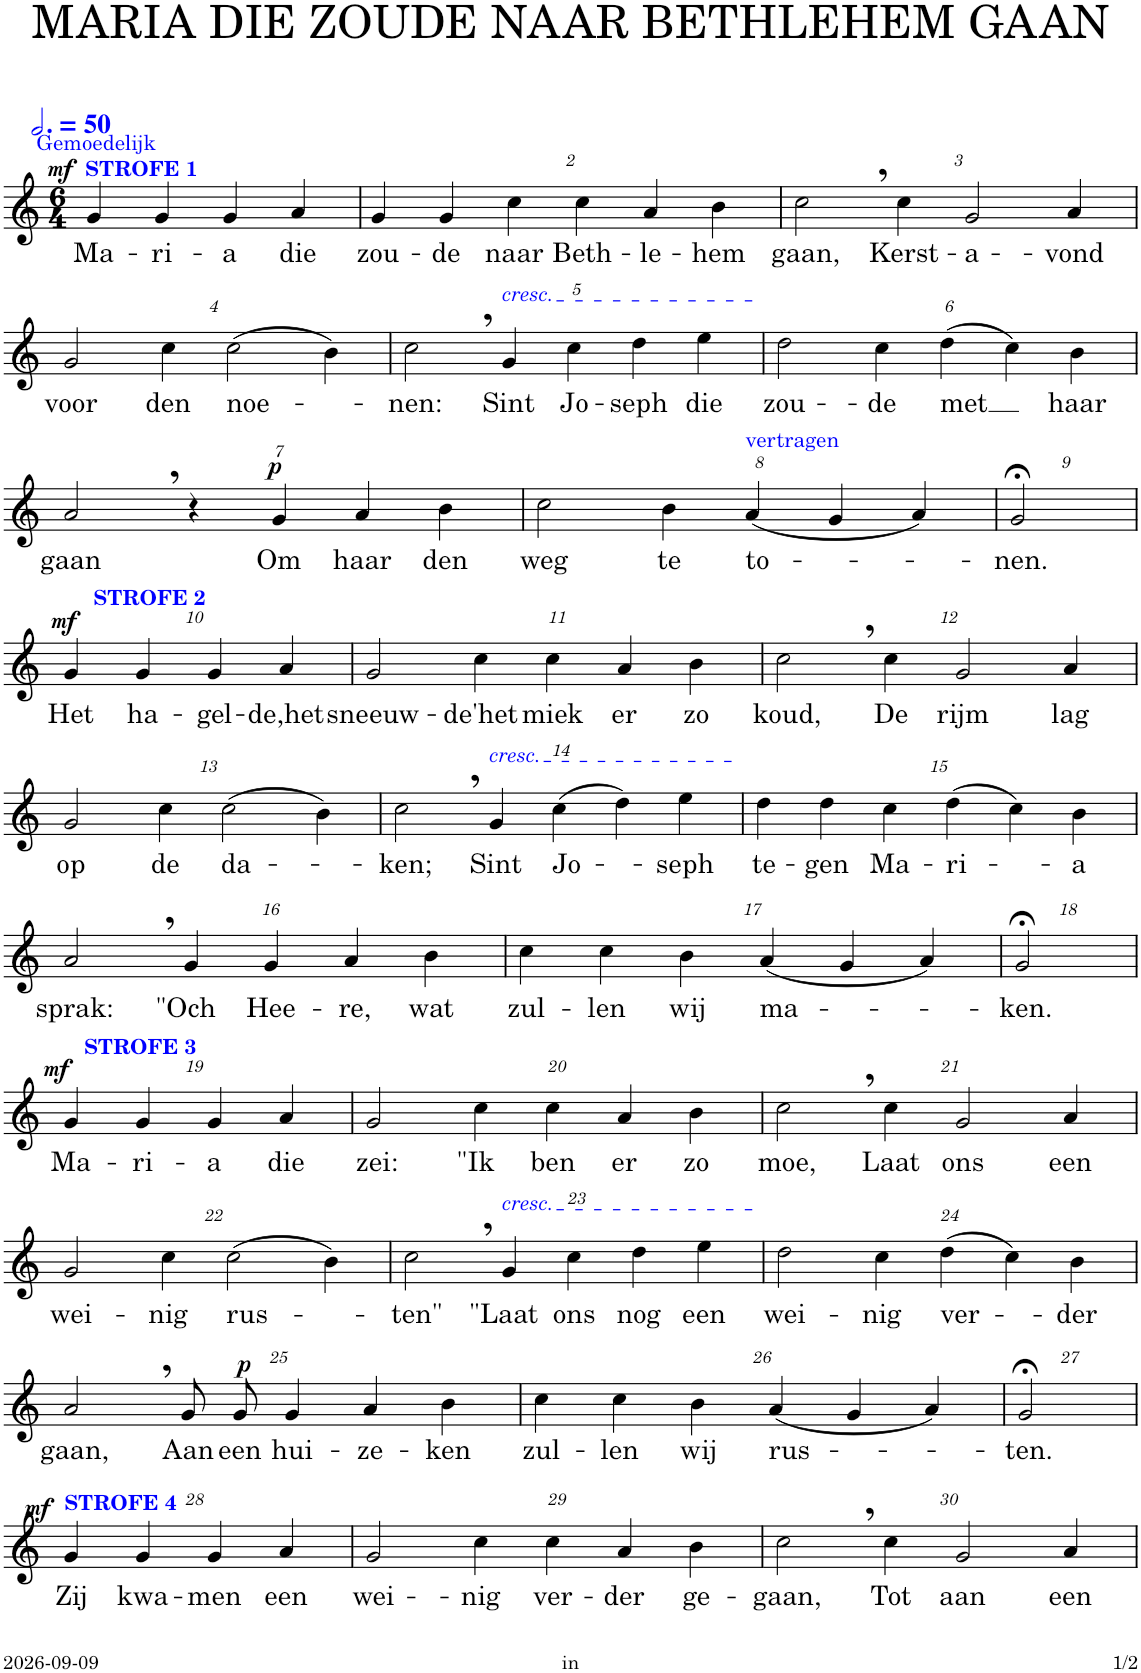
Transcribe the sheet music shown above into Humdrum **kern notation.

**kern	**text	**dynam
*part1	*part1	*part1
*staff1	*staff1	*staff1
*I"Stem	*	*
*clefG2	*	*
*k[]	*	*
*M6/4	*	*
*MM150	*	*
=1X	=1X	=1X
!LO:TX:a:color=#0000FF:t=Gemoedelijk	!	!
!LO:TX:a:B:color=#0000FF:t=STROFE 1	!	!
!	!LO:LY:b	!LO:DY:a
4g/	Ma-	mf
!	!LO:LY:b	!
4g/	-ri-	.
!	!LO:LY:b	!
4g/	-a	.
!	!LO:LY:b	!
4a/	die	.
=2	=2	=2
!	!LO:LY:b	!
4g/	zou-	.
!	!LO:LY:b	!
4g/	-de	.
!	!LO:LY:b	!
4cc\	naar	.
!	!LO:LY:b	!
4cc\	Beth-	.
!	!LO:LY:b	!
4a/	-le-	.
!	!LO:LY:b	!
4b\	-hem	.
=3	=3	=3
!	!LO:LY:b	!
2cc,\	gaan,	.
!	!LO:LY:b	!
4cc\	Kerst-	.
!	!LO:LY:b	!
2g/	-a-	.
!	!LO:LY:b	!
4a/	-vond	.
!!LO:LB:g=z
=4	=4	=4
!	!LO:LY:b	!
2g/	voor	.
!	!LO:LY:b	!
4cc\	den	.
!	!LO:LY:b	!
(2cc\	noe-	.
4b\)	.	.
=5	=5	=5
!	!LO:LY:b	!
2cc,\	-nen:	.
!LO:TX:a:i:color=#0000FF:t=cresc.	!	!
!	!LO:LY:b	!
4g/	Sint	.
!	!LO:LY:b	!
4cc\	Jo-	.
!	!LO:LY:b	!
4dd\	-seph	.
!	!LO:LY:b	!
4ee\	die	.
=6	=6	=6
!	!LO:LY:b	!
2dd\	zou-	.
!	!LO:LY:b	!
4cc\	-de	.
!	!LO:LY:b	!
(4dd\	met	.
4cc\)	.	.
!	!LO:LY:b	!
4b\	haar	.
!!LO:LB:g=z
=7	=7	=7
!	!LO:LY:b	!
2a,/	gaan	.
4r	.	.
!	!LO:LY:b	!LO:DY:a
4g/	Om	p
!	!LO:LY:b	!
4a/	haar	.
!	!LO:LY:b	!
4b\	den	.
=8	=8	=8
!	!LO:LY:b	!
2cc\	weg	.
!	!LO:LY:b	!
4b\	te	.
!LO:TX:a:color=#0000FF:t=vertragen	!	!
!	!LO:LY:b	!
(4a/	to-	.
4g/	.	.
4a/)	.	.
=9	=9	=9
!	!LO:LY:b	!
2g;</	-nen.	.
!!LO:LB:g=z
=10	=10	=10
!LO:TX:a:B:color=#0000FF:t=STROFE 2	!	!
!	!LO:LY:b	!LO:DY:a
4g/	Het	mf
!	!LO:LY:b	!
4g/	ha-	.
!	!LO:LY:b	!
4g/	-gel-	.
!	!LO:LY:b	!
4a/	-de,het	.
=11	=11	=11
!	!LO:LY:b	!
2g/	sneeuw-	.
!	!LO:LY:b	!
4cc\	-de'het	.
!	!LO:LY:b	!
4cc\	miek	.
!	!LO:LY:b	!
4a/	er	.
!	!LO:LY:b	!
4b\	zo	.
=12	=12	=12
!	!LO:LY:b	!
2cc,\	koud,	.
!	!LO:LY:b	!
4cc\	De	.
!	!LO:LY:b	!
2g/	rijm	.
!	!LO:LY:b	!
4a/	lag	.
!!LO:LB:g=z
=13	=13	=13
!	!LO:LY:b	!
2g/	op	.
!	!LO:LY:b	!
4cc\	de	.
!	!LO:LY:b	!
(2cc\	da-	.
4b\)	.	.
=14	=14	=14
!	!LO:LY:b	!
2cc,\	-ken;	.
!LO:TX:a:i:color=#0000FF:t=cresc.	!	!
!	!LO:LY:b	!
4g/	Sint	.
!	!LO:LY:b	!
(4cc\	Jo-	.
4dd\)	.	.
!	!LO:LY:b	!
4ee\	-seph	.
=15	=15	=15
!	!LO:LY:b	!
4dd\	te-	.
!	!LO:LY:b	!
4dd\	-gen	.
!	!LO:LY:b	!
4cc\	Ma-	.
!	!LO:LY:b	!
(4dd\	-ri-	.
4cc\)	.	.
!	!LO:LY:b	!
4b\	-a	.
!!LO:LB:g=z
=16	=16	=16
!	!LO:LY:b	!
2a,/	sprak:	.
!	!LO:LY:b	!
4g/	"Och	.
!	!LO:LY:b	!
4g/	Hee-	.
!	!LO:LY:b	!
4a/	-re,	.
!	!LO:LY:b	!
4b\	wat	.
=17	=17	=17
!	!LO:LY:b	!
4cc\	zul-	.
!	!LO:LY:b	!
4cc\	-len	.
!	!LO:LY:b	!
4b\	wij	.
!	!LO:LY:b	!
(4a/	ma-	.
4g/	.	.
4a/)	.	.
=18	=18	=18
!	!LO:LY:b	!
2g;</	-ken.	.
!!LO:LB:g=z
=19	=19	=19
!LO:TX:a:B:color=#0000FF:t=STROFE 3	!	!
!	!LO:LY:b	!LO:DY:a
4g/	Ma-	mf
!	!LO:LY:b	!
4g/	-ri-	.
!	!LO:LY:b	!
4g/	-a	.
!	!LO:LY:b	!
4a/	die	.
=20	=20	=20
!	!LO:LY:b	!
2g/	zei:	.
!	!LO:LY:b	!
4cc\	"Ik	.
!	!LO:LY:b	!
4cc\	ben	.
!	!LO:LY:b	!
4a/	er	.
!	!LO:LY:b	!
4b\	zo	.
=21	=21	=21
!	!LO:LY:b	!
2cc,\	moe,	.
!	!LO:LY:b	!
4cc\	Laat	.
!	!LO:LY:b	!
2g/	ons	.
!	!LO:LY:b	!
4a/	een	.
!!LO:LB:g=z
=22	=22	=22
!	!LO:LY:b	!
2g/	wei-	.
!	!LO:LY:b	!
4cc\	-nig	.
!	!LO:LY:b	!
(2cc\	rus-	.
4b\)	.	.
=23	=23	=23
!	!LO:LY:b	!
2cc,\	-ten"	.
!LO:TX:a:i:color=#0000FF:t=cresc.	!	!
!	!LO:LY:b	!
4g/	"Laat	.
!	!LO:LY:b	!
4cc\	ons	.
!	!LO:LY:b	!
4dd\	nog	.
!	!LO:LY:b	!
4ee\	een	.
=24	=24	=24
!	!LO:LY:b	!
2dd\	wei-	.
!	!LO:LY:b	!
4cc\	-nig	.
!	!LO:LY:b	!
(4dd\	ver-	.
4cc\)	.	.
!	!LO:LY:b	!
4b\	-der	.
!!LO:LB:g=z
=25	=25	=25
!	!LO:LY:b	!
2a,/	gaan,	.
!	!LO:LY:b	!
8g/L	Aan	.
!	!LO:LY:b	!LO:DY:a
8g/J	een	p
!	!LO:LY:b	!
4g/	hui-	.
!	!LO:LY:b	!
4a/	-ze-	.
!	!LO:LY:b	!
4b\	-ken	.
=26	=26	=26
!	!LO:LY:b	!
4cc\	zul-	.
!	!LO:LY:b	!
4cc\	-len	.
!	!LO:LY:b	!
4b\	wij	.
!	!LO:LY:b	!
(4a/	rus-	.
4g/	.	.
4a/)	.	.
=27	=27	=27
!	!LO:LY:b	!
2g;</	-ten.	.
!!LO:LB:g=z
=28	=28	=28
!LO:TX:a:B:color=#0000FF:t=STROFE 4	!	!
!	!LO:LY:b	!LO:DY:a
4g/	Zij	mf
!	!LO:LY:b	!
4g/	kwa-	.
!	!LO:LY:b	!
4g/	-men	.
!	!LO:LY:b	!
4a/	een	.
=29	=29	=29
!	!LO:LY:b	!
2g/	wei-	.
!	!LO:LY:b	!
4cc\	-nig	.
!	!LO:LY:b	!
4cc\	ver-	.
!	!LO:LY:b	!
4a/	-der	.
!	!LO:LY:b	!
4b\	ge-	.
=30	=30	=30
!	!LO:LY:b	!
2cc,\	-gaan,	.
!	!LO:LY:b	!
4cc\	Tot	.
!	!LO:LY:b	!
2g/	aan	.
!	!LO:LY:b	!
4a/	een	.
=	=	=
*-	*-	*-
